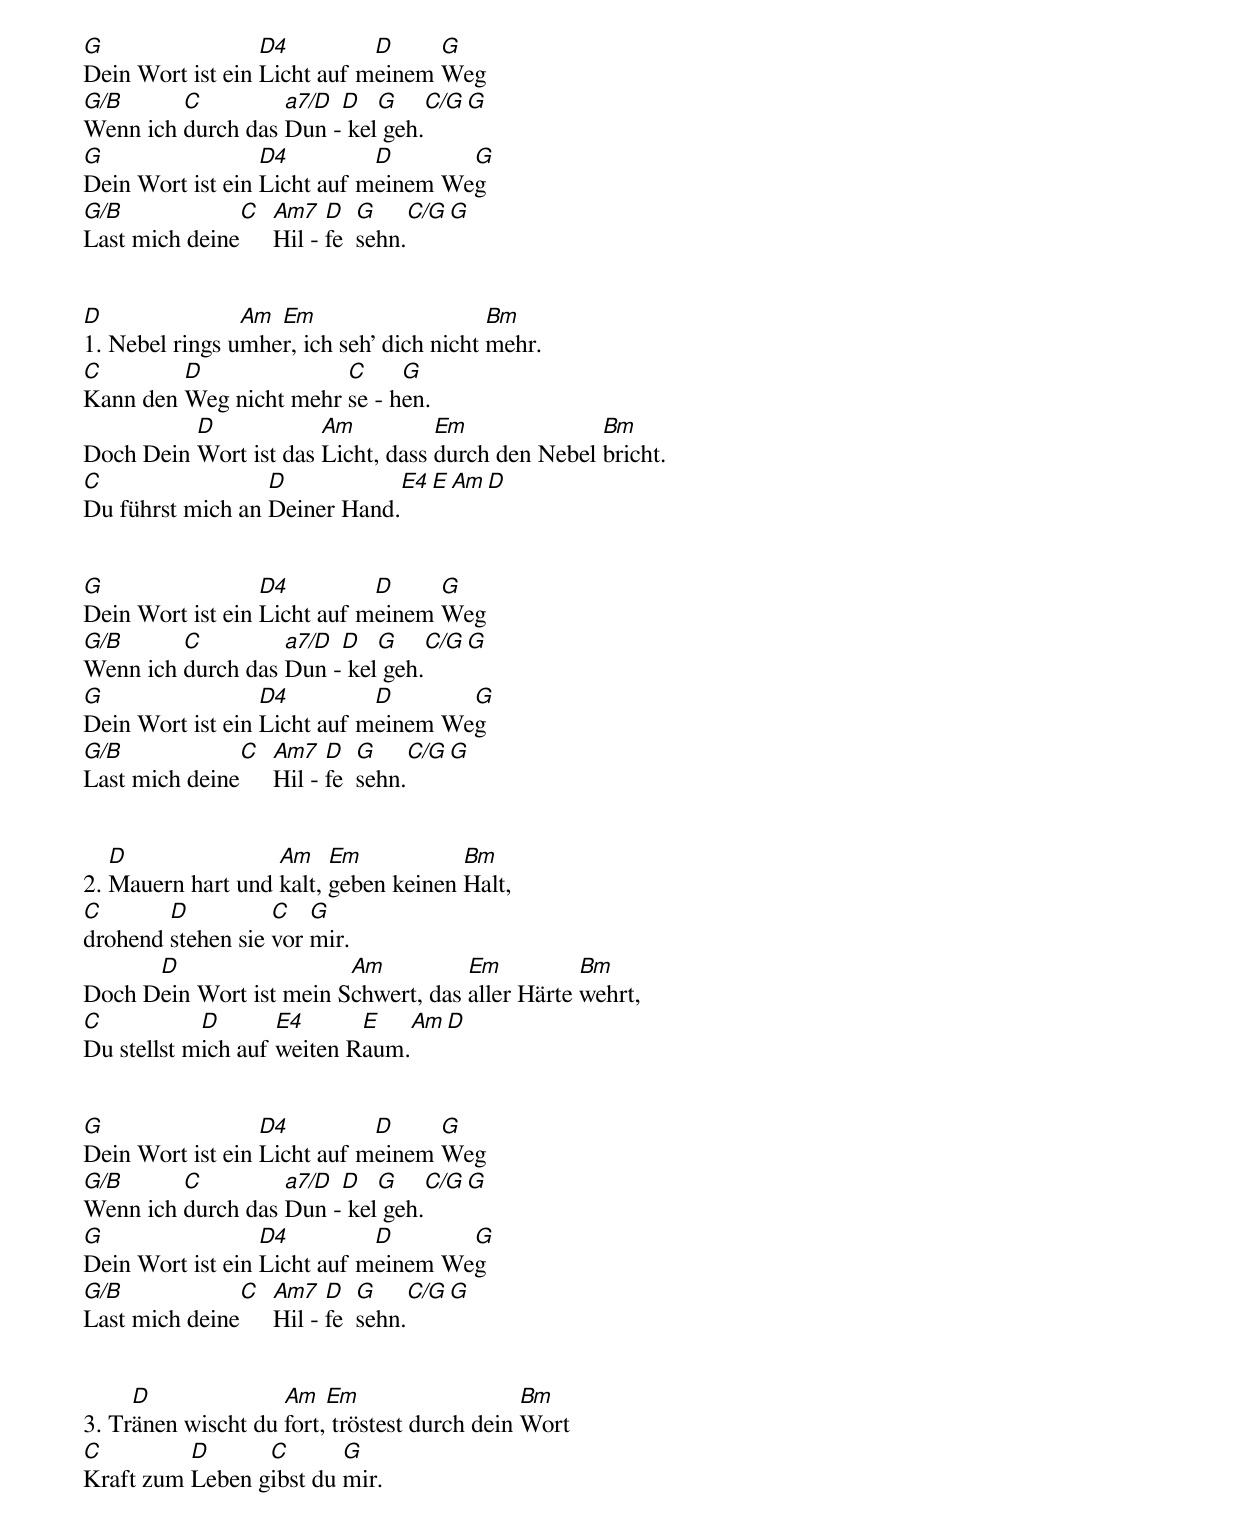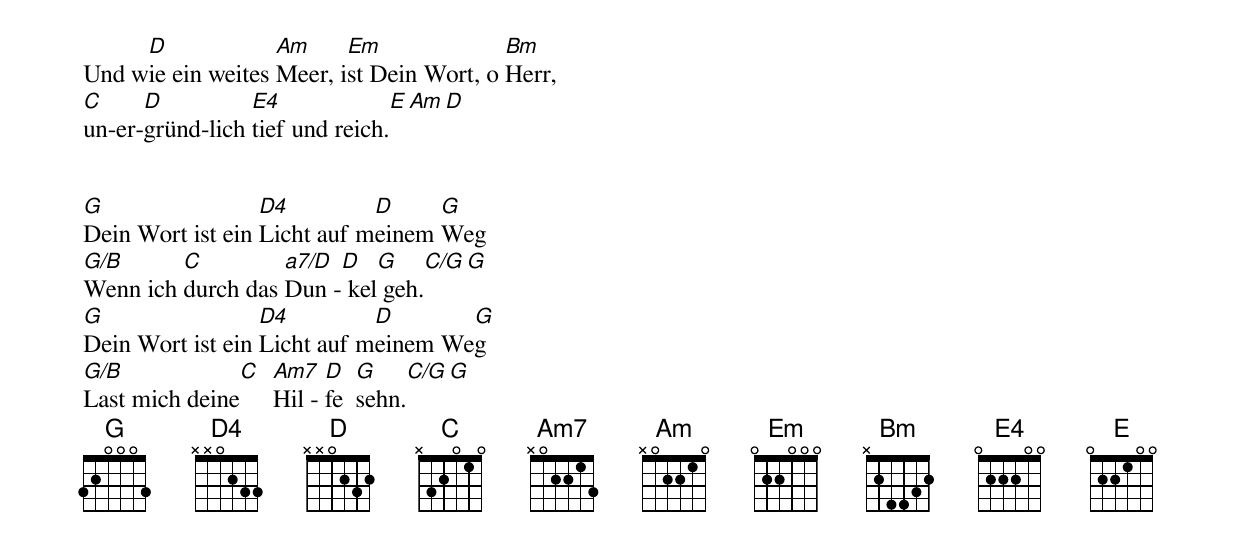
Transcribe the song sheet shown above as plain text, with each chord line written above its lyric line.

G                 D4         D     G
Dein Wort ist ein Licht auf meinem Weg
G/B      C         a7/D D   G    C/G G
Wenn ich durch das Dun - kel geh.
G                 D4         D       G
Dein Wort ist ein Licht auf meinem Weg
G/B            C Am7   D   G    C/G  G
Last mich deine  Hil - fe  sehn.


D               Am Em                     Bm
1. Nebel rings umher, ich seh’ dich nicht mehr.
C        D              C     G
Kann den Weg nicht mehr se - hen.
          D            Am          Em              Bm
Doch Dein Wort ist das Licht, dass durch den Nebel bricht.
C                 D             E4                       E       Am    D
Du führst mich an Deiner Hand.


G                 D4         D     G
Dein Wort ist ein Licht auf meinem Weg
G/B      C         a7/D D   G    C/G G
Wenn ich durch das Dun - kel geh.
G                 D4         D       G
Dein Wort ist ein Licht auf meinem Weg
G/B            C Am7   D   G    C/G  G
Last mich deine  Hil - fe  sehn.


   D               Am    Em           Bm
2. Mauern hart und kalt, geben keinen Halt,
C       D          C   G
drohend stehen sie vor mir.
      D                  Am          Em          Bm
Doch Dein Wort ist mein Schwert, das aller Härte wehrt,
C           D       E4      E     Am    D
Du stellst mich auf weiten Raum.


G                 D4         D     G
Dein Wort ist ein Licht auf meinem Weg
G/B      C         a7/D D   G    C/G G
Wenn ich durch das Dun - kel geh.
G                 D4         D       G
Dein Wort ist ein Licht auf meinem Weg
G/B            C Am7   D   G    C/G  G
Last mich deine  Hil - fe  sehn.


     D              Am   Em                   Bm
3. Tränen wischt du fort, tröstest durch dein Wort
C         D      C       G
Kraft zum Leben gibst du mir.
     D             Am     Em              Bm
Und wie ein weites Meer, ist Dein Wort, o Herr,
C     D          E4              E     Am    D
un-er-gründ-lich tief und reich.


G                 D4         D     G
Dein Wort ist ein Licht auf meinem Weg
G/B      C         a7/D D   G    C/G G
Wenn ich durch das Dun - kel geh.
G                 D4         D       G
Dein Wort ist ein Licht auf meinem Weg
G/B            C Am7   D   G    C/G  G
Last mich deine  Hil - fe  sehn.
